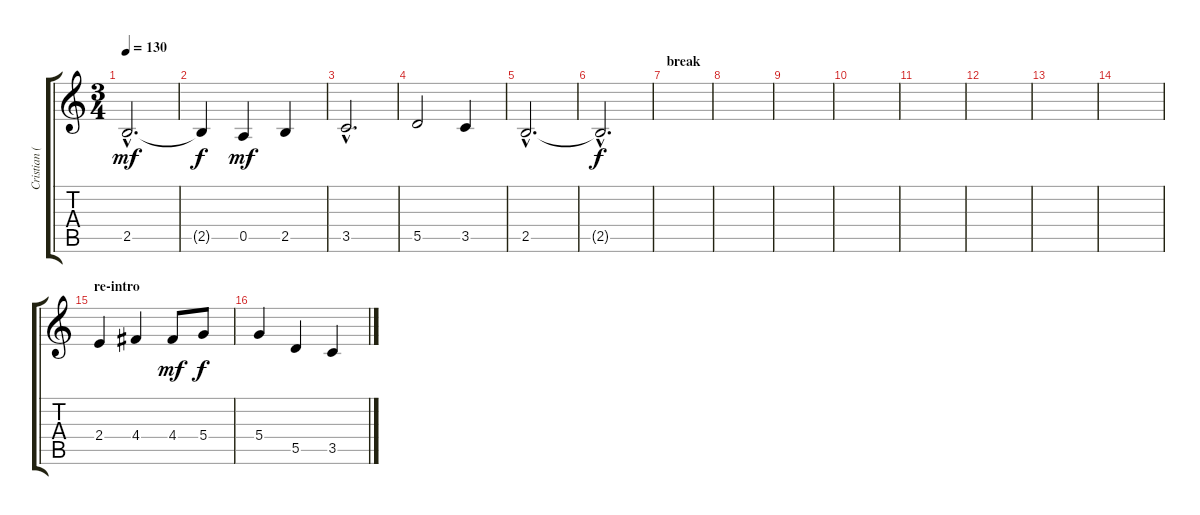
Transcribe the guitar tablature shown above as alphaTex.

\track ("Cristian (guitarra)" "Cristian (") {instrument overdrivenguitar}
\staff {score tabs}
\tuning (E4 B3 G3 D3 A2 E2) {hide}
\ts (3 4)
\tempo 130
\clef g2
\ks c
2.5{hac}.2{d dy mf} |
2.5{t}.4{dy f} 0.5.4{dy mf} 2.5.4 |
3.5{hac}.2{d} |
5.5.2 3.5.4 |
2.5{hac}.2{d} |
2.5{hac t}.2{d dy f} |
\section ("" "break")
|
|
|
|
|
|
|
|
\section ("" "re-intro")
2.4.4{instrument distortionguitar} 4.4.4 4.4.8{dy mf} 5.4.8{dy f} |
5.4.4 5.5.4 3.5.4
